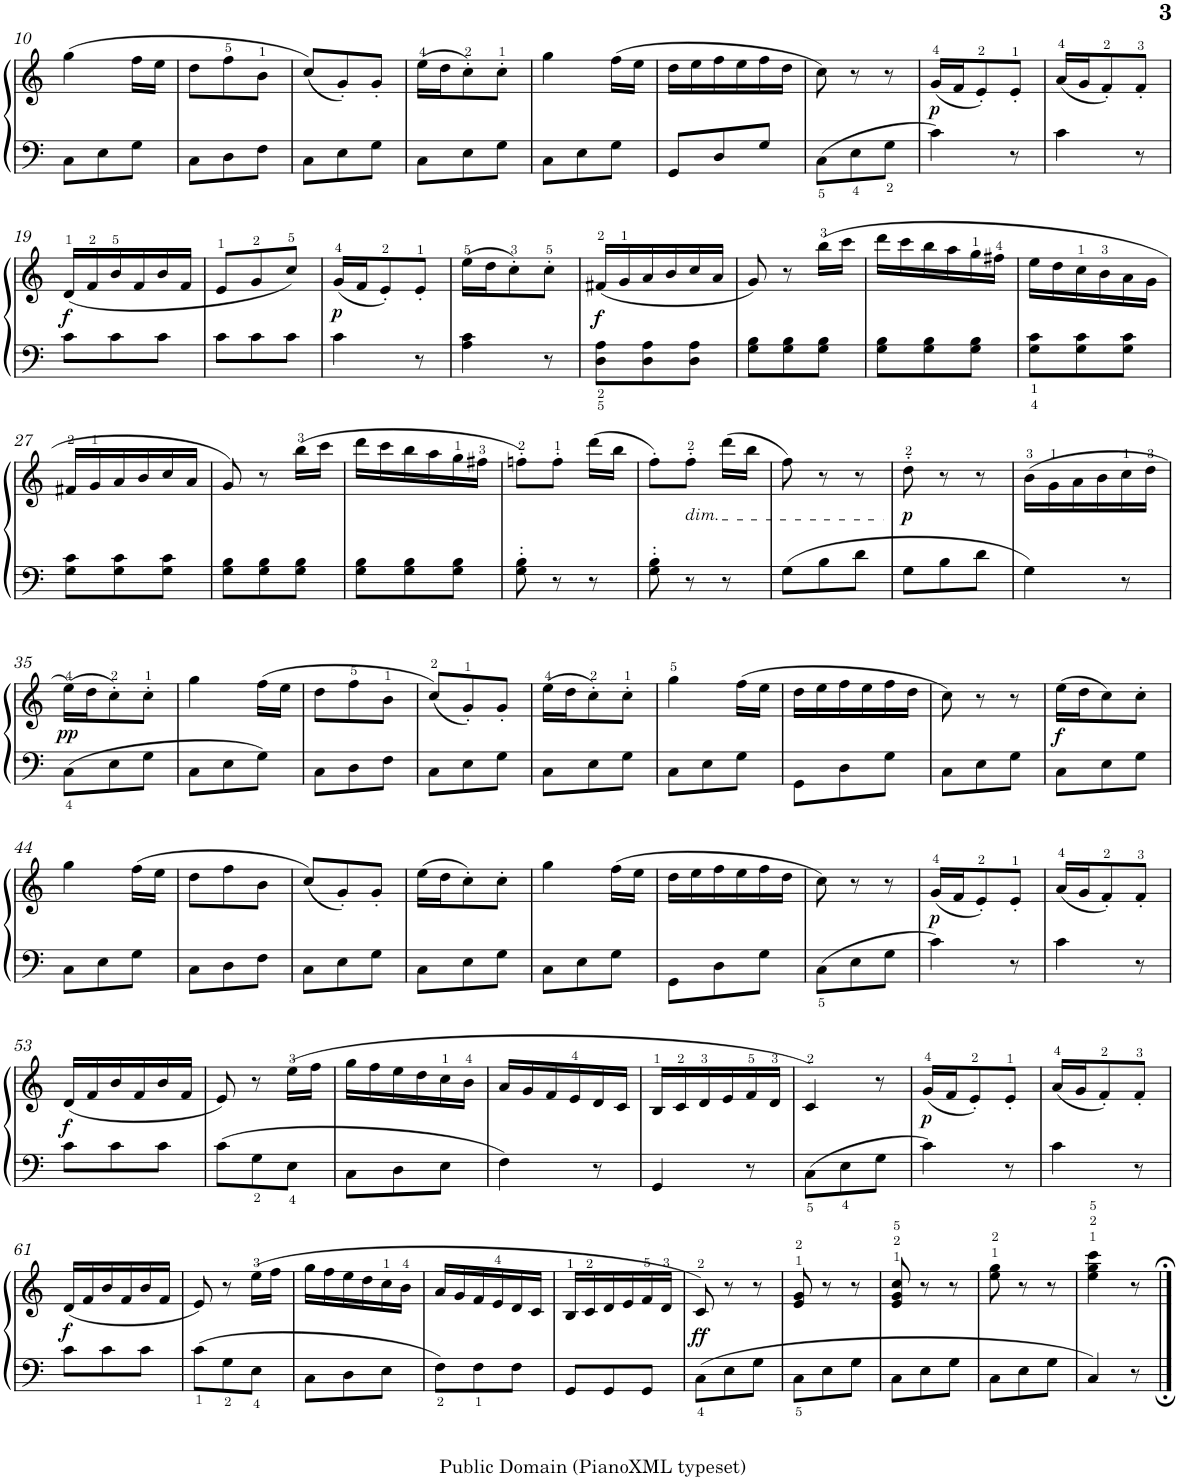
**kern	**kern	**dynam
*part1	*part1	*part1
*staff2	*staff1	*staff1/2
*I"Piano	*	*
*I'Pno.	*	*
!!LO:PB:g=z
*clefF4	*clefG2	*
*k[]	*k[]	*
*M3/8	*M3/8	*
=10	=10	=10
8C\L	(4gg\	.
8E\	.	.
8G\J	16ff\LL	.
.	16ee\JJ	.
=11	=11	=11
8C\L	8dd\L	.
8D\	8ff\	.
8F\J	8b\J	.
=12	=12	=12
8C\L	(8cc/L)	.
8E\	8g'/)	.
8G\J	8g'/J	.
=13	=13	=13
8C\L	(16ee\LL	.
.	16dd\J	.
8E\	8cc'\)	.
8G\J	8cc'\J	.
=14	=14	=14
8C\L	4gg\	.
8E\	.	.
8G\J	(16ff\LL	.
.	16ee\JJ	.
=15	=15	=15
8GG/L	16dd\LL	.
.	16ee\	.
8D/	16ff\	.
.	16ee\	.
8G/J	16ff\	.
.	16dd\JJ	.
=16	=16	=16
8C\L	8cc\)	.
8E\	8r	.
8G\J	8r	.
=17	=17	=17
!	!	!LO:DY:b
4c\	(16g/LL	p
.	16f/J	.
.	8e'/)	.
8r	8e'/J	.
=18	=18	=18
4c\	(16a/LL	.
.	16g/J	.
.	8f'/)	.
8r	8f'/J	.
!!LO:LB:g=z
=19	=19	=19
!	!	!LO:DY:b
8c\L	(<16d/LL	f
.	16f/	.
8c\	16b/	.
.	16f/	.
8c\J	16b/	.
.	16f/JJ	.
=20	=20	=20
8c\L	8e/L	.
8c\	8g/	.
8c\J	8cc/J)	.
=21	=21	=21
!	!	!LO:DY:b
4c\	(16g/LL	p
.	16f/J	.
.	8e'/)	.
8r	8e'/J	.
=22	=22	=22
4A\ 4c\	(16ee\LL	.
.	16dd\J	.
.	8cc'\)	.
8r	8cc'\J	.
=23	=23	=23
!	!	!LO:DY:a=2
8D\ 8A\L	(16f#X/LL	f
.	16g/	.
8D\ 8A\	16a/	.
.	16b/	.
8D\ 8A\J	16cc/	.
.	16a/JJ	.
=24	=24	=24
8G\ 8B\L	8g/)	.
8G\ 8B\	8r	.
8G\ 8B\J	(16bb\LL	.
.	16ccc\JJ	.
=25	=25	=25
8G\ 8B\L	16ddd\LL	.
.	16ccc\	.
8G\ 8B\	16bb\	.
.	16aa\	.
8G\ 8B\J	16gg\	.
.	16ff#X\JJ	.
=26	=26	=26
8G\ 8c\L	16ee\LL	.
.	16dd\	.
8G\ 8c\	16cc\	.
.	16b\	.
8G\ 8c\J	16a\	.
.	16g\JJ	.
!!LO:LB:g=z
=27	=27	=27
8G\ 8c\L	16f#X/LL	.
.	16g/	.
8G\ 8c\	16a/	.
.	16b/	.
8G\ 8c\J	16cc/	.
.	16a/JJ	.
=28	=28	=28
8G\ 8B\L	8g/)	.
8G\ 8B\	8r	.
8G\ 8B\J	(16bb\LL	.
.	16ccc\JJ	.
=29	=29	=29
8G\ 8B\L	16ddd\LL	.
.	16ccc\	.
8G\ 8B\	16bb\	.
.	16aa\	.
8G\ 8B\J	16gg\	.
.	16ff#X\JJ	.
=30	=30	=30
8G\' 8B\'	8ffn'\L)	.
8r	8ff'\J	.
8r	(16ddd\LL	.
.	16bb\JJ	.
=31	=31	=31
8G\' 8B\'	8ff'\L)	.
!	!LO:TX:b:i:t=dim.	!
8r	8ff'\J	.
8r	(16ddd\LL	.
.	16bb\JJ	.
=32	=32	=32
8G\L	8ff\)	.
8B\	8r	.
8d\J	8r	.
=33	=33	=33
!	!	!LO:DY:b
8G\L	8dd'\	p
8B\	8r	.
8d\J	8r	.
=34	=34	=34
4G\	(16b\LL	.
.	16g\	.
.	16a\	.
.	16b\	.
8r	16cc\	.
.	16dd\JJ	.
!!LO:LB:g=z
=35	=35	=35
!	!	!LO:DY:b
8C\L	(16ee\LL)	pp
.	16dd\J	.
8E\	8cc'\)	.
8G\J	8cc'\J	.
=36	=36	=36
8C\L	4gg\	.
8E\	.	.
8G\J	(16ff\LL	.
.	16ee\JJ	.
=37	=37	=37
8C\L	8dd\L	.
8D\	8ff\	.
8F\J	8b\J	.
=38	=38	=38
8C\L	(8cc/L)	.
8E\	8g'/)	.
8G\J	8g'/J	.
=39	=39	=39
8C\L	(16ee\LL	.
.	16dd\J	.
8E\	8cc'\)	.
8G\J	8cc'\J	.
=40	=40	=40
8C\L	4gg\	.
8E\	.	.
8G\J	(16ff\LL	.
.	16ee\JJ	.
=41	=41	=41
8GG\L	16dd\LL	.
.	16ee\	.
8D\	16ff\	.
.	16ee\	.
8G\J	16ff\	.
.	16dd\JJ	.
=42	=42	=42
8C\L	8cc\)	.
8E\	8r	.
8G\J	8r	.
=43	=43	=43
!	!	!LO:DY:a=2
8C\L	(16ee\LL	f
.	16dd\J	.
8E\	8cc\)	.
8G\J	8cc'\J	.
!!LO:LB:g=z
=44	=44	=44
8C\L	4gg\	.
8E\	.	.
8G\J	(16ff\LL	.
.	16ee\JJ	.
=45	=45	=45
8C\L	8dd\L	.
8D\	8ff\	.
8F\J	8b\J	.
=46	=46	=46
8C\L	(8cc/L)	.
8E\	8g'/)	.
8G\J	8g'/J	.
=47	=47	=47
8C\L	(16ee\LL	.
.	16dd\J	.
8E\	8cc'\)	.
8G\J	8cc'\J	.
=48	=48	=48
8C\L	4gg\	.
8E\	.	.
8G\J	(16ff\LL	.
.	16ee\JJ	.
=49	=49	=49
8GG\L	16dd\LL	.
.	16ee\	.
8D\	16ff\	.
.	16ee\	.
8G\J	16ff\	.
.	16dd\JJ	.
=50	=50	=50
8C\L	8cc\)	.
8E\	8r	.
8G\J	8r	.
=51	=51	=51
!	!	!LO:DY:b
4c\	(16g/LL	p
.	16f/J	.
.	8e'/)	.
8r	8e'/J	.
=52	=52	=52
4c\	(16a/LL	.
.	16g/J	.
.	8f'/)	.
8r	8f'/J	.
!!LO:LB:g=z
=53	=53	=53
!	!	!LO:DY:b
8c\L	(16d/LL	f
.	16f/	.
8c\	16b/	.
.	16f/	.
8c\J	16b/	.
.	16f/JJ	.
=54	=54	=54
8c\L	8e/)	.
8G\	8r	.
8E\J	(16ee\LL	.
.	16ff\JJ	.
=55	=55	=55
8C\L	16gg\LL	.
.	16ff\	.
8D\	16ee\	.
.	16dd\	.
8E\J	16cc\	.
.	16b\JJ	.
=56	=56	=56
4F\	16a/LL	.
.	16g/	.
.	16f/	.
.	16e/	.
8r	16d/	.
.	16c/JJ	.
=57	=57	=57
4GG/	16B/LL	.
.	16c/	.
.	16d/	.
.	16e/	.
8r	16f/	.
.	16d/JJ	.
=58	=58	=58
8C\L	4c/)	.
8E\	.	.
8G\J	8r	.
=59	=59	=59
!	!	!LO:DY:b
4c\	(16g/LL	p
.	16f/J	.
.	8e'/)	.
8r	8e'/J	.
=60	=60	=60
4c\	(16a/LL	.
.	16g/J	.
.	8f'/)	.
8r	8f'/J	.
!!LO:LB:g=z
=61	=61	=61
!	!	!LO:DY:b
8c\L	(16d/LL	f
.	16f/	.
8c\	16b/	.
.	16f/	.
8c\J	16b/	.
.	16f/JJ	.
=62	=62	=62
8c\L	8e/)	.
8G\	8r	.
8E\J	(16ee\LL	.
.	16ff\JJ	.
=63	=63	=63
8C\L	16gg\LL	.
.	16ff\	.
8D\	16ee\	.
.	16dd\	.
8E\J	16cc\	.
.	16b\JJ	.
=64	=64	=64
8F\L	16a/LL	.
.	16g/	.
8F\	16f/	.
.	16e/	.
8F\J	16d/	.
.	16c/JJ	.
=65	=65	=65
8GG/L	16B/LL	.
.	16c/	.
8GG/	16d/	.
.	16e/	.
8GG/J	16f/	.
.	16d/JJ	.
=66	=66	=66
!	!	!LO:DY:b
8C\L	8c/)	ff
8E\	8r	.
8G\J	8r	.
=67	=67	=67
8C\L	8e/ 8g/	.
8E\	8r	.
8G\J	8r	.
=68	=68	=68
8C\L	8e/ 8g/ 8cc/	.
8E\	8r	.
8G\J	8r	.
=69	=69	=69
8C\L	8ee\ 8gg\	.
8E\	8r	.
8G\J	8r	.
=70	=70	=70
4C/	4ee\ 4gg\ 4ccc\	.
8r	8r	.
==	==	==
*-	*-	*-
